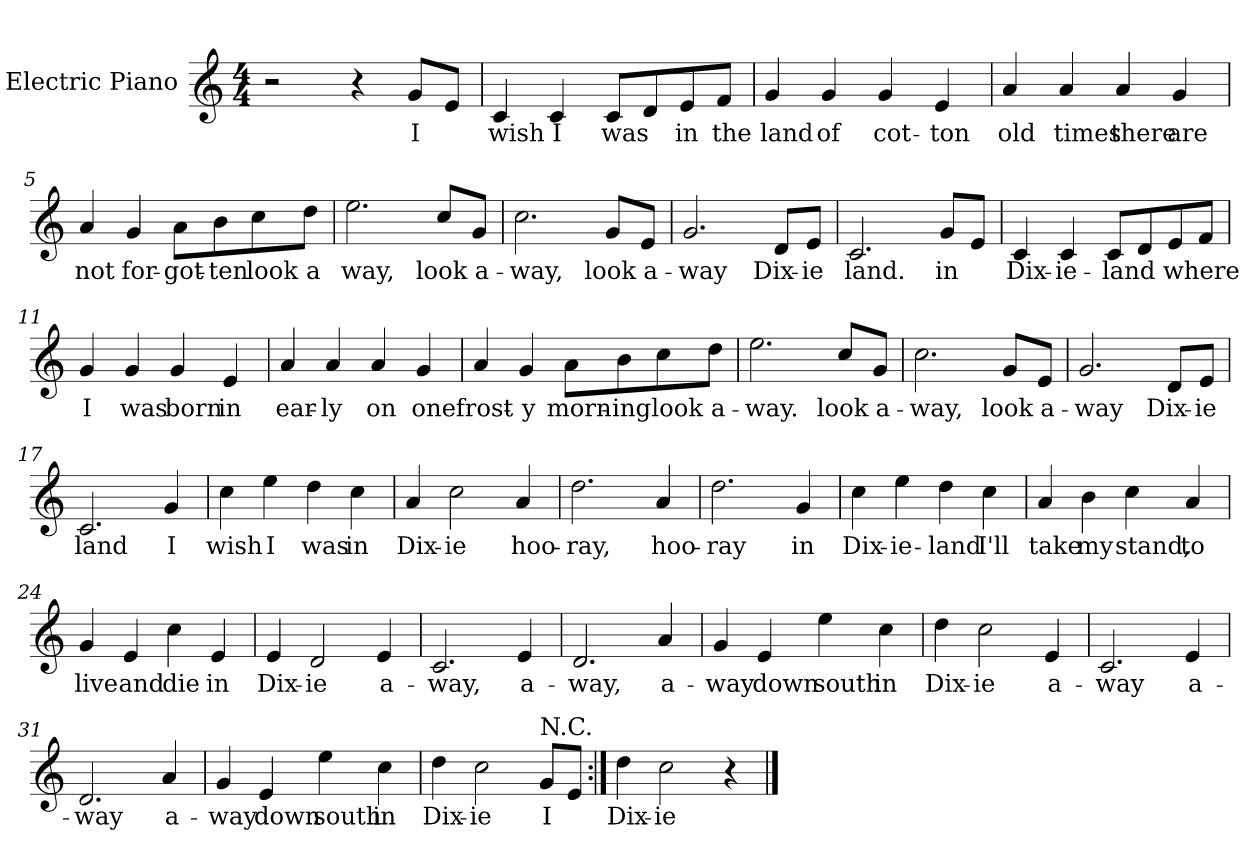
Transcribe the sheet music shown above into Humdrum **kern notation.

**kern	**text
*part1	*part1
*staff1	*staff1
*I"Electric Piano	*
*I'E.Pno	*
*clefG2	*
*k[]	*
*C:	*
*M4/4	*
=1	=1
2r	.
4r	.
8g/L	I
8e/J	.
=2	=2
4c/	wish
4c/	I
8c/L	was
8d/	.
8e/	in
8f/J	the
=3	=3
4g/	land
4g/	of
4g/	cot-
4e/	-ton
=4	=4
4a/	old
4a/	times
4a/	there
4g/	are
!!LO:LB:g=z
=5	=5
4a/	not
4g/	for-
8a\L	-got-
8b\	-ten
8cc\	look
8dd\J	a
=6	=6
2.ee\	way,
8cc/L	look
8g/J	a-
=7	=7
2.cc\	-way,
8g/L	look
8e/J	a-
=8	=8
2.g/	-way
8d/L	Dix-
8e/J	-ie
=9	=9
2.c/	land.
8g/L	in
8e/J	.
!!LO:LB:g=z
=10	=10
4c/	Dix-
4c/	-ie-
8c/L	-land
8d/	.
8e/	where
8f/J	.
=11	=11
4g/	I
4g/	was
4g/	born
4e/	in
=12	=12
4a/	ear-
4a/	-ly
4a/	on
4g/	one
!!LO:LB:g=z
=13	=13
4a/	frost-
4g/	-y
8a\L	morn-
8b\	-ing
8cc\	look
8dd\J	a-
=14	=14
2.ee\	-way.
8cc/L	look
8g/J	a-
=15	=15
2.cc\	-way,
8g/L	look
8e/J	a-
=16	=16
2.g/	-way
8d/L	Dix-
8e/J	-ie
=17	=17
2.c/	land
4g/	I
!!LO:LB:g=z
=18	=18
4cc\	wish
4ee\	I
4dd\	was
4cc\	in
=19	=19
4a/	Dix-
2cc\	-ie
4a/	hoo-
=20	=20
2.dd\	-ray,
4a/	hoo-
=21	=21
2.dd\	-ray
4g/	in
=22	=22
4cc\	Dix-
4ee\	-ie-
4dd\	-land
4cc\	I'll
!!LO:LB:g=z
=23	=23
4a/	take
4b\	my
4cc\	stand,
4a/	to
=24	=24
4g/	live
4e/	and
4cc\	die
4e/	in
=25	=25
4e/	Dix-
2d/	-ie
4e/	a-
=26	=26
2.c/	-way,
4e/	a-
=27	=27
2.d/	-way,
4a/	a-
!!LO:LB:g=z
=28	=28
4g/	-way
4e/	down
4ee\	south
4cc\	in
=29	=29
4dd\	Dix-
2cc\	-ie
4e/	a-
=30	=30
2.c/	-way
4e/	a-
=31	=31
2.d/	way
4a/	a-
=32	=32
4g/	-way
4e/	down
4ee\	south
4cc\	in
!!LO:LB:g=z
=33	=33
4dd\	Dix-
2cc\	-ie
!LO:TX:a:t=N.C.	!
8g/L	I
8e/J	.
=34:|!	=34:|!
4dd\	Dix-
2cc\	-ie-
4r	.
==	==
*-	*-
